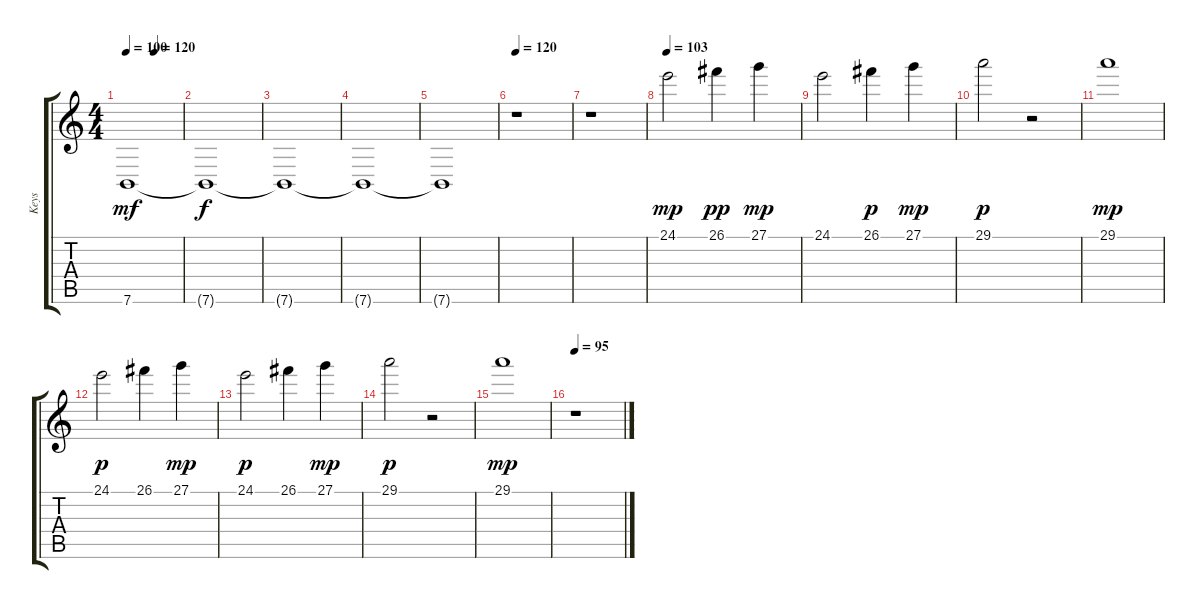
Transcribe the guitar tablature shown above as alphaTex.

\track ("Keys" "Keys") {instrument synthstrings1}
\staff {score tabs}
\tuning (E4 B3 G3 D3 A2 E2) {hide}
\ts (4 4)
\tempo 100
\tempo (120 0.5)
\clef g2
\ks c
7.6.1{dy mf} |
7.6{t}.1{dy f} |
7.6{t}.1 |
7.6{t}.1 |
7.6{t}.1 |
\tempo 120
r.1 |
r.1 |
\tempo 103
24.1.2{dy mp instrument synthstrings1} 26.1.4{dy pp} 27.1.4{dy mp} |
24.1.2 26.1.4{dy p} 27.1.4{dy mp} |
29.1.2{dy p} r.2 |
29.1.1{dy mp} |
24.1.2{dy p} 26.1.4 27.1.4{dy mp} |
24.1.2{dy p} 26.1.4 27.1.4{dy mp} |
29.1.2{dy p} r.2 |
29.1.1{dy mp} |
\tempo 95
r.1
